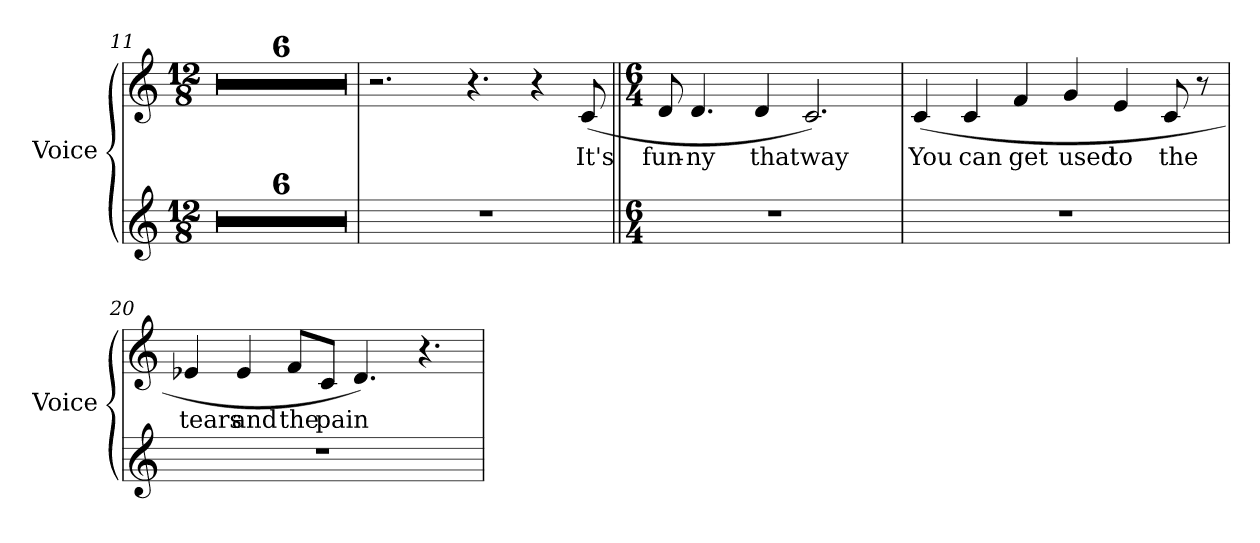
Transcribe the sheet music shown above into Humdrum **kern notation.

**kern	**kern	**text
*part2	*part1	*part1
*staff2	*staff1	*staff1
*I"Voice	*I"Voice	*
*I'Voice	*I'Voice	*
*clefG2	*clefG2	*
*k[]	*k[]	*
*C:	*C:	*
*M12/8	*M12/8	*
=11	=11	=11
!LO:N:vis=1	!LO:N:vis=1	!
1.r	1.r	.
=12	=12	=12
!LO:N:vis=1	!LO:N:vis=1	!
1.r	1.r	.
=13	=13	=13
!LO:N:vis=1	!LO:N:vis=1	!
1.r	1.r	.
=14	=14	=14
!LO:N:vis=1	!LO:N:vis=1	!
1.r	1.r	.
=15	=15	=15
!LO:N:vis=1	!LO:N:vis=1	!
1.r	1.r	.
=16	=16	=16
!LO:N:vis=1	!LO:N:vis=1	!
1.r	1.r	.
!!LO:LB:g=z
=17	=17	=17
!LO:N:vis=1	!	!
1.r	2.r	.
.	4.r	.
.	4r	.
!	!	!LO:LY:b:color=#000000
.	(8ci/	It's
=18||	=18||	=18||
*M6/4	*M6/4	*
!LO:N:vis=1	!	!
!	!	!LO:LY:b:color=#000000
1.r	8di/	fun-
!	!	!LO:LY:b:color=#000000
.	4.di/	-ny
!	!	!LO:LY:b:color=#000000
.	4di/	that
!	!	!LO:LY:b:color=#000000
.	2.ci/)	way
=19	=19	=19
!LO:N:vis=1	!	!
!	!	!LO:LY:b:color=#000000
1.r	(4ci/	You
!	!	!LO:LY:b:color=#000000
.	4ci/	can
!	!	!LO:LY:b:color=#000000
.	4fi/	get
!	!	!LO:LY:b:color=#000000
.	4gi/	used
!	!	!LO:LY:b:color=#000000
.	4ei/	to
!	!	!LO:LY:b:color=#000000
.	8ci/	the
.	8r	.
!!LO:LB:g=z
=20	=20	=20
!LO:N:vis=1	!	!
!	!	!LO:LY:b:color=#000000
1.r	4e-Xi/	tears
!	!	!LO:LY:b:color=#000000
.	4e-i/	and
!	!	!LO:LY:b:color=#000000
.	8fi/L	the
!	!	!LO:LY:b:color=#000000
.	8ci/J	pain
.	4.di/)	.
.	4.r	.
=	=	=
*-	*-	*-
